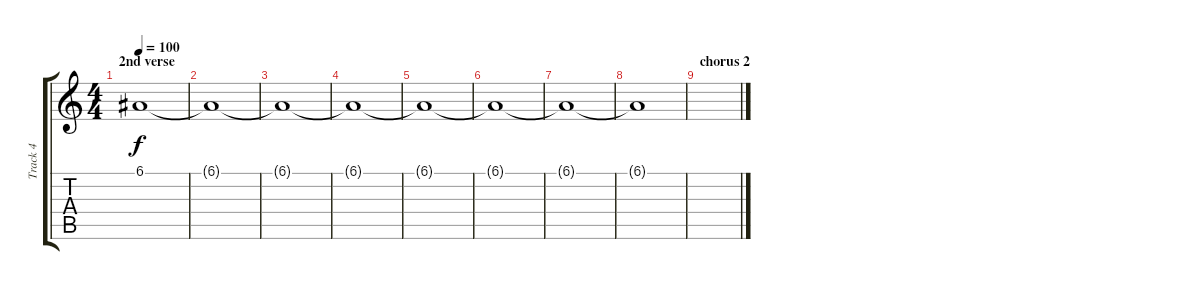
\track ("Track 4" "Track 4") {instrument lead3calliope}
\staff {score tabs}
\tuning (E4 B3 G3 D3 A2 E2) {hide}
\ts (4 4)
\section ("" "2nd verse")
\tempo 100
\clef g2
\ks c
6.1.1{dy f} |
6.1{t}.1 |
6.1{t}.1 |
6.1{t}.1 |
6.1{t}.1 |
6.1{t}.1 |
6.1{t}.1 |
6.1{t}.1 |
\section ("" "chorus 2")
